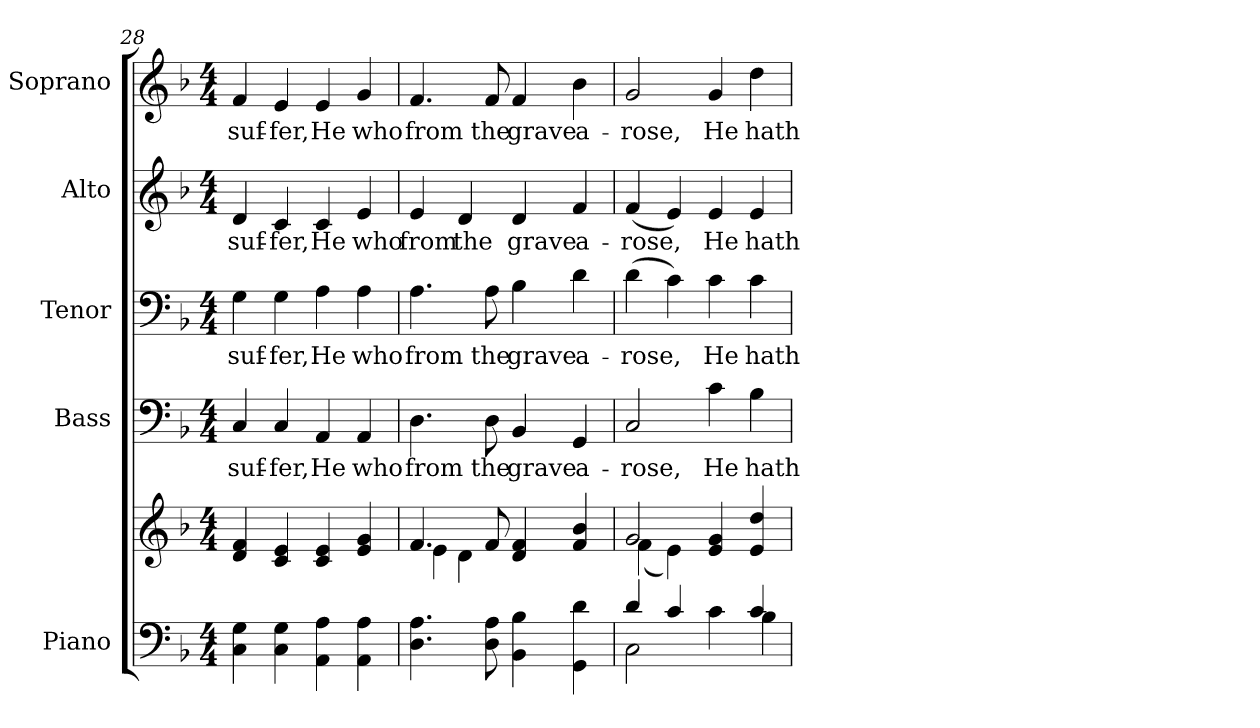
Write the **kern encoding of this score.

**kern	**kern	**kern	**text	**kern	**text	**kern	**text	**kern	**text
*part5	*part5	*part4	*part4	*part3	*part3	*part2	*part2	*part1	*part1
*staff6	*staff5	*staff4	*staff4	*staff3	*staff3	*staff2	*staff2	*staff1	*staff1
*I"Piano	*	*I"Bass	*	*I"Tenor	*	*I"Alto	*	*I"Soprano	*
*I'Pno.	*	*I'B.	*	*I'T.	*	*I'A.	*	*I'S.	*
*clefF4	*clefG2	*clefF4	*	*clefF4	*	*clefG2	*	*clefG2	*
*k[b-]	*k[b-]	*k[b-]	*	*k[b-]	*	*k[b-]	*	*k[b-]	*
*d:	*d:	*d:	*	*d:	*	*d:	*	*d:	*
*M4/4	*M4/4	*M4/4	*	*M4/4	*	*M4/4	*	*M4/4	*
=28	=28	=28	=28	=28	=28	=28	=28	=28	=28
!	!	!	!LO:LY:b:color=#000000	!	!	!	!	!	!
!	!	!	!	!	!LO:LY:b:color=#000000	!	!	!	!
!	!	!	!	!	!	!	!LO:LY:b:color=#000000	!	!
!	!	!	!	!	!	!	!	!	!LO:LY:b:color=#000000
4Ci\ 4Gi	4di/ 4fi	4Ci/	suf-	4Gi\	suf-	4di/	suf-	4fi/	suf-
!	!	!	!LO:LY:b:color=#000000	!	!	!	!	!	!
!	!	!	!	!	!LO:LY:b:color=#000000	!	!	!	!
!	!	!	!	!	!	!	!LO:LY:b:color=#000000	!	!
!	!	!	!	!	!	!	!	!	!LO:LY:b:color=#000000
4Ci\ 4Gi	4ci/ 4ei	4Ci/	-fer,	4Gi\	-fer,	4ci/	-fer,	4ei/	-fer,
!	!	!	!LO:LY:b:color=#000000	!	!	!	!	!	!
!	!	!	!	!	!LO:LY:b:color=#000000	!	!	!	!
!	!	!	!	!	!	!	!LO:LY:b:color=#000000	!	!
!	!	!	!	!	!	!	!	!	!LO:LY:b:color=#000000
4AAi\ 4Ai	4ci/ 4ei	4AAi/	He	4Ai\	He	4ci/	He	4ei/	He
!	!	!	!LO:LY:b:color=#000000	!	!	!	!	!	!
!	!	!	!	!	!LO:LY:b:color=#000000	!	!	!	!
!	!	!	!	!	!	!	!LO:LY:b:color=#000000	!	!
!	!	!	!	!	!	!	!	!	!LO:LY:b:color=#000000
4AAi\ 4Ai	4ei/ 4gi	4AAi/	who	4Ai\	who	4ei/	who	4gi/	who
=29	=29	=29	=29	=29	=29	=29	=29	=29	=29
*	*^	*	*	*	*	*	*	*	*
!	!	!	!	!LO:LY:b:color=#000000	!	!	!	!	!	!
!	!	!	!	!	!	!LO:LY:b:color=#000000	!	!	!	!
!	!	!	!	!	!	!	!	!LO:LY:b:color=#000000	!	!
!	!	!	!	!	!	!	!	!	!	!LO:LY:b:color=#000000
4.Di\ 4.Ai	4.fi/	4ei\	4.Di\	from	4.Ai\	from	4ei/	from	4.fi/	from
!	!	!	!	!	!	!	!	!LO:LY:b:color=#000000	!	!
.	.	4di\	.	.	.	.	4di/	the	.	.
!	!	!	!	!LO:LY:b:color=#000000	!	!	!	!	!	!
!	!	!	!	!	!	!LO:LY:b:color=#000000	!	!	!	!
!	!	!	!	!	!	!	!	!	!	!LO:LY:b:color=#000000
8Di\ 8Ai	8fi/	.	8Di\	the	8Ai\	the	.	.	8fi/	the
!	!	!	!	!LO:LY:b:color=#000000	!	!	!	!	!	!
!	!	!	!	!	!	!LO:LY:b:color=#000000	!	!	!	!
!	!	!	!	!	!	!	!	!LO:LY:b:color=#000000	!	!
!	!	!	!	!	!	!	!	!	!	!LO:LY:b:color=#000000
4BB-i\ 4B-i	4di/ 4fi	2ryy	4BB-i/	grave	4B-i\	grave	4di/	grave	4fi/	grave
!	!	!	!	!LO:LY:b:color=#000000	!	!	!	!	!	!
!	!	!	!	!	!	!LO:LY:b:color=#000000	!	!	!	!
!	!	!	!	!	!	!	!	!LO:LY:b:color=#000000	!	!
!	!	!	!	!	!	!	!	!	!	!LO:LY:b:color=#000000
4GGi\ 4di	4fi/ 4b-i	.	4GGi/	a-	4di\	a-	4fi/	a-	4b-i\	a-
=30	=30	=30	=30	=30	=30	=30	=30	=30	=30	=30
*^	*	*	*	*	*	*	*	*	*	*
!	!	!	!	!	!LO:LY:b:color=#000000	!	!	!	!	!	!
!	!	!	!	!	!	!	!LO:LY:b:color=#000000	!	!	!	!
!	!	!	!	!	!	!	!	!	!LO:LY:b:color=#000000	!	!
!	!	!	!	!	!	!	!	!	!	!	!LO:LY:b:color=#000000
4di/	2Ci\	2gi/	(4fi\	2Ci/	-rose,	(4di\	-rose,	(4fi/	-rose,	2gi/	-rose,
4ci/	.	.	4ei\)	.	.	4ci\)	.	4ei/)	.	.	.
!	!	!	!	!	!LO:LY:b:color=#000000	!	!	!	!	!	!
!	!	!	!	!	!	!	!LO:LY:b:color=#000000	!	!	!	!
!	!	!	!	!	!	!	!	!	!LO:LY:b:color=#000000	!	!
!	!	!	!	!	!	!	!	!	!	!	!LO:LY:b:color=#000000
4ci\	4ryy	4ei/ 4gi	2ryy	4ci\	He	4ci\	He	4ei/	He	4gi/	He
!	!	!	!	!	!LO:LY:b:color=#000000	!	!	!	!	!	!
!	!	!	!	!	!	!	!LO:LY:b:color=#000000	!	!	!	!
!	!	!	!	!	!	!	!	!	!LO:LY:b:color=#000000	!	!
!	!	!	!	!	!	!	!	!	!	!	!LO:LY:b:color=#000000
4ci/	4B-i\	4ei/ 4ddi	.	4B-i\	hath	4ci\	hath	4ei/	hath	4ddi\	hath
*v	*v	*	*	*	*	*	*	*	*	*	*
*	*v	*v	*	*	*	*	*	*	*	*
=	=	=	=	=	=	=	=	=	=
*-	*-	*-	*-	*-	*-	*-	*-	*-	*-
